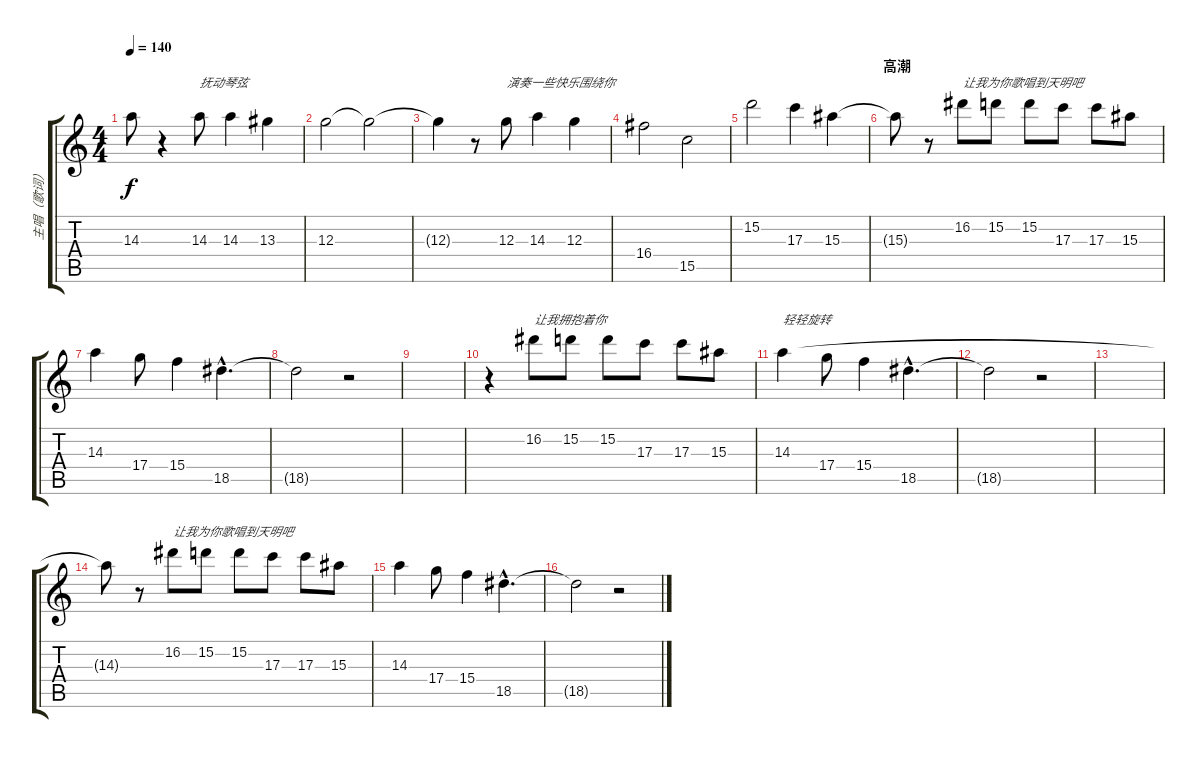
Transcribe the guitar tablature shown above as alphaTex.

\track ("主唱（歌词）" "主唱（歌词）") {instrument acousticguitarnylon}
\staff {score tabs}
\tuning (E4 B3 G3 D3 A2 E2) {hide}
\ts (4 4)
\tempo 140
\clef g2
\ks c
14.3{t}.8{dy f} r.4 14.3.8{txt "抚动琴弦 "} 14.3.4 13.3.4 |
12.3.2 12.3{t}.2 |
12.3{t}.4 r.8 12.3.8{txt "演奏一些快乐围绕你 "} 14.3.4 12.3.4 |
16.4.2 15.5.2 |
15.2.2 17.3.4 15.3.4 |
\section ("" "高潮")
15.3{t}.8 r.8 16.2.8{txt "让我为你歌唱到天明吧 "} 15.2.8 15.2.8 17.3.8 17.3.8 15.3.8 |
14.3.4 17.4.8 15.4.4 18.5{hac}.4{d} |
18.5{t}.2 r.2 |
|
r.4 16.2.8{txt "让我拥抱着你"} 15.2.8 15.2.8 17.3.8 17.3.8 15.3.8 |
14.3.4{txt "轻轻旋转 "} 17.4.8 15.4.4 18.5{hac}.4{d} |
18.5{t}.2 r.2 |
|
14.3{t}.8 r.8 16.2.8{txt "让我为你歌唱到天明吧 "} 15.2.8 15.2.8 17.3.8 17.3.8 15.3.8 |
14.3.4 17.4.8 15.4.4 18.5{hac}.4{d} |
18.5{t}.2 r.2
